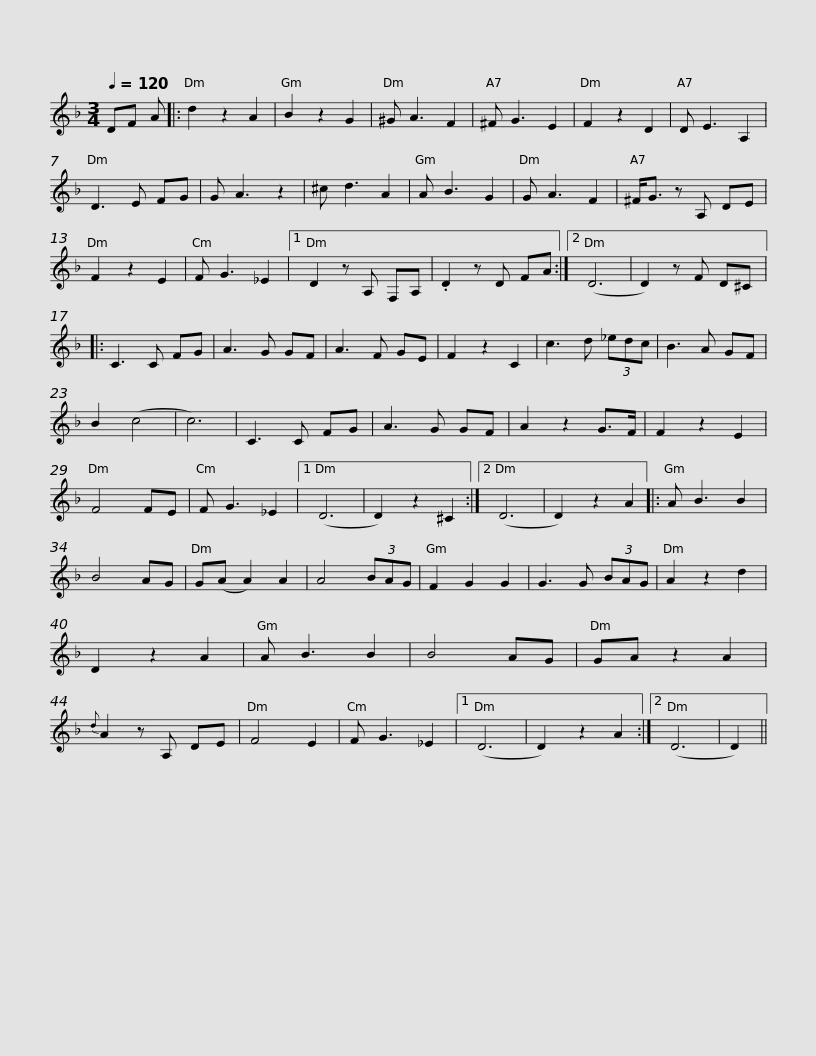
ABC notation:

X:1
L:1/8
Q:1/4=120
M:3/4
I:linebreak $
K:Dmin
V:1 treble
V:1
 DF A |: d2 z2 A2 | B2 z2 G2 | ^G A3 F2 | ^F G3 E2 | %5
 F2 z2 D2 | D E3 A,2 | D3 E FG | G A3 z2 | ^c d3 A2 |$ %10
 A B3 G2 | G A3 F2 | ^F<G z A, DE | F2 z2 E2 | F G3 _E2 |1 %15
 D2 z A, F,A, | .D2 z D FA :|2 (D6 | D2) z F D^C |:$ C3 C FG | %20
 A3 G GF | A3 F GE | F2 z2 C2 | c3 d (3_edc | B3 A GF | %25
 B2 (c4 | c6) | C3 C FG |$ A3 G GF | A2 z2 G>F | %30
 F2 z2 E2 | F4 FE | F G3 _E2 |1 (D6 | D2) z2 ^C2 :|2 %35
 (D6 | D2) z2 A2 |: A B3 B2 | B4 AG |$ G(A A2) A2 | %40
 A4 (3BAG | F2 G2 G2 | G3 G (3BAG | A2 z2 d2 | D2 z2 A2 | %45
 A B3 B2 | B4 AG | GA z2 A2 |{d} A2 z A, DE |$ F4 E2 | %50
 F G3 _E2 |1 (D6 | D2) z2 A2 :|2 (D6 | D2) || %55
